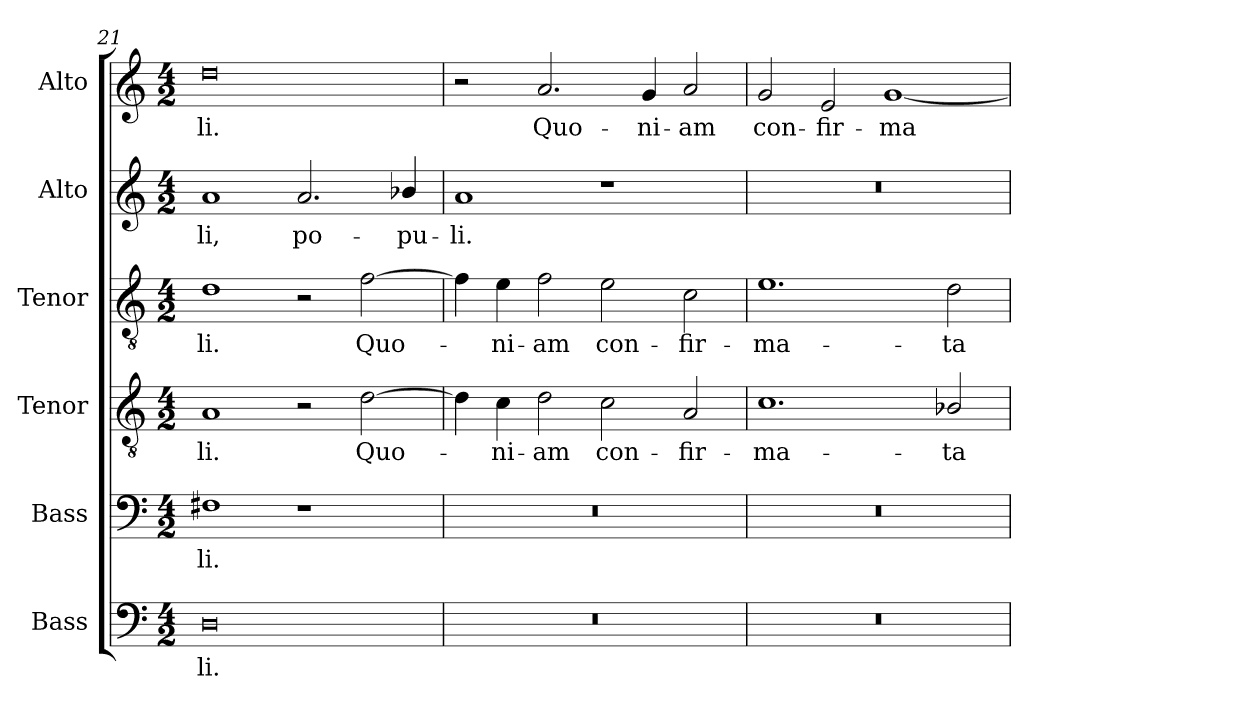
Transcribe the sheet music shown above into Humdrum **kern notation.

**kern	**text	**kern	**text	**kern	**text	**kern	**text	**kern	**text	**kern	**text
*part6	*part6	*part5	*part5	*part4	*part4	*part3	*part3	*part2	*part2	*part1	*part1
*staff6	*staff6	*staff5	*staff5	*staff4	*staff4	*staff3	*staff3	*staff2	*staff2	*staff1	*staff1
*I"Bass	*	*I"Bass	*	*I"Tenor	*	*I"Tenor	*	*I"Alto	*	*I"Alto	*
*I'B.	*	*I'B.	*	*I'T.	*	*I'T.	*	*I'A.	*	*I'A.	*
*clefF4	*	*clefF4	*	*clefGv2	*	*clefGv2	*	*clefG2	*	*clefG2	*
*	*	*	*	*ITrd7c12	*	*ITrd7c12	*	*	*	*	*
*k[]	*	*k[]	*	*k[]	*	*k[]	*	*k[]	*	*k[]	*
*C:	*	*C:	*	*C:	*	*C:	*	*C:	*	*C:	*
*M4/2	*	*M4/2	*	*M4/2	*	*M4/2	*	*M4/2	*	*M4/2	*
=21	=21	=21	=21	=21	=21	=21	=21	=21	=21	=21	=21
!	!LO:LY:b:color=#000000	!	!	!	!	!	!	!	!	!	!
!	!	!	!LO:LY:b:color=#000000	!	!	!	!	!	!	!	!
!	!	!	!	!	!LO:LY:b:color=#000000	!	!	!	!	!	!
!	!	!	!	!	!	!	!LO:LY:b:color=#000000	!	!	!	!
!	!	!	!	!	!	!	!	!	!LO:LY:b:color=#000000	!	!
!	!	!	!	!	!	!	!	!	!	!	!LO:LY:b:color=#000000
0Di	-li.	1F#Xi	-li.	1AAi	-li.	1Di	-li.	1ai	-li,	0ddi	-li.
!	!	!	!	!	!	!	!	!	!LO:LY:b:color=#000000	!	!
.	.	1r	.	2r	.	2r	.	2.ai/	po-	.	.
!	!	!	!	!	!LO:LY:b:color=#000000	!	!	!	!	!	!
!	!	!	!	!	!	!	!LO:LY:b:color=#000000	!	!	!	!
.	.	.	.	[2Di\	Quo-	[2Fi\	Quo-	.	.	.	.
!	!	!	!	!	!	!	!	!	!LO:LY:b:color=#000000	!	!
.	.	.	.	.	.	.	.	4b-Xi/	-pu-	.	.
=22	=22	=22	=22	=22	=22	=22	=22	=22	=22	=22	=22
!LO:N:vis=1	!	!LO:N:vis=1	!	!	!	!	!	!	!	!	!
!	!	!	!	!	!	!	!	!	!LO:LY:b:color=#000000	!	!
0r	.	0r	.	4Di\]	.	4Fi\]	.	1ai	-li.	2r	.
!	!	!	!	!	!LO:LY:b:color=#000000	!	!	!	!	!	!
!	!	!	!	!	!	!	!LO:LY:b:color=#000000	!	!	!	!
.	.	.	.	4Ci\	-ni-	4Ei\	-ni-	.	.	.	.
!	!	!	!	!	!LO:LY:b:color=#000000	!	!	!	!	!	!
!	!	!	!	!	!	!	!LO:LY:b:color=#000000	!	!	!	!
!	!	!	!	!	!	!	!	!	!	!	!LO:LY:b:color=#000000
.	.	.	.	2Di\	-am	2Fi\	-am	.	.	2.ai/	Quo-
!	!	!	!	!	!LO:LY:b:color=#000000	!	!	!	!	!	!
!	!	!	!	!	!	!	!LO:LY:b:color=#000000	!	!	!	!
.	.	.	.	2Ci\	con-	2Ei\	con-	1r	.	.	.
!	!	!	!	!	!	!	!	!	!	!	!LO:LY:b:color=#000000
.	.	.	.	.	.	.	.	.	.	4gi/	-ni-
!	!	!	!	!	!LO:LY:b:color=#000000	!	!	!	!	!	!
!	!	!	!	!	!	!	!LO:LY:b:color=#000000	!	!	!	!
!	!	!	!	!	!	!	!	!	!	!	!LO:LY:b:color=#000000
.	.	.	.	2AAi/	-fir-	2Ci\	-fir-	.	.	2ai/	-am
=23	=23	=23	=23	=23	=23	=23	=23	=23	=23	=23	=23
!LO:N:vis=1	!	!LO:N:vis=1	!	!	!	!	!	!	!	!	!
!	!	!	!	!	!LO:LY:b:color=#000000	!	!	!	!	!	!
!	!	!	!	!	!	!	!LO:LY:b:color=#000000	!LO:N:vis=1	!	!	!
!	!	!	!	!	!	!	!	!	!	!	!LO:LY:b:color=#000000
0r	.	0r	.	1.Ci	-ma-	1.Ei	-ma-	0r	.	2gi/	con-
!	!	!	!	!	!	!	!	!	!	!	!LO:LY:b:color=#000000
.	.	.	.	.	.	.	.	.	.	2ei/	-fir-
!	!	!	!	!	!	!	!	!	!	!	!LO:LY:b:color=#000000
.	.	.	.	.	.	.	.	.	.	[1gi	-ma-
!	!	!	!	!	!LO:LY:b:color=#000000	!	!	!	!	!	!
!	!	!	!	!	!	!	!LO:LY:b:color=#000000	!	!	!	!
.	.	.	.	2BB-Xi/	-ta	2Di\	-ta	.	.	.	.
=	=	=	=	=	=	=	=	=	=	=	=
*-	*-	*-	*-	*-	*-	*-	*-	*-	*-	*-	*-
